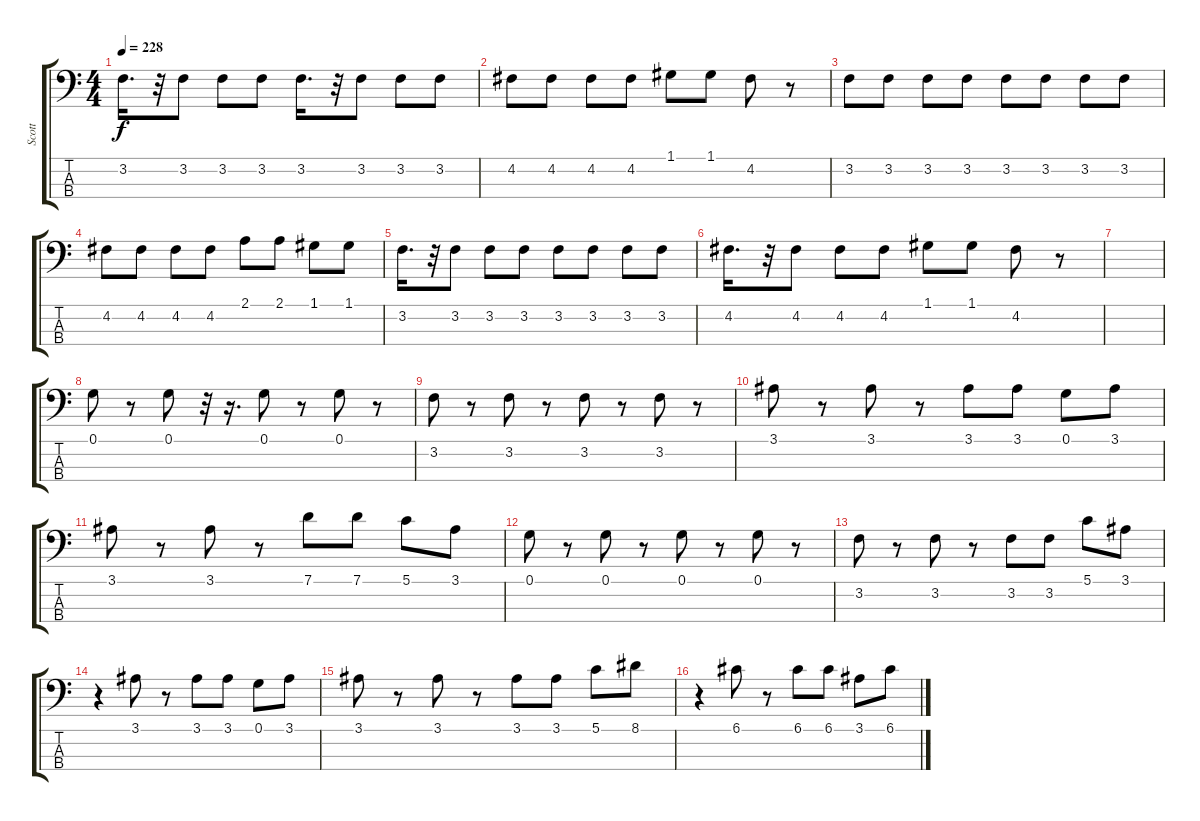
\track ("Scott" "Scott") {instrument electricbassfinger}
\staff {score tabs}
\tuning (G2 D2 A1 E1) {hide}
\ts (4 4)
\tempo 228
\clef f4
\ks c
3.2.16{d dy f} r.32 3.2.8 3.2.8 3.2.8 3.2.16{d} r.32 3.2.8 3.2.8 3.2.8 |
4.2.8 4.2.8 4.2.8 4.2.8 1.1.8 1.1.8 4.2.8 r.8 |
3.2.8 3.2.8 3.2.8 3.2.8 3.2.8 3.2.8 3.2.8 3.2.8 |
4.2.8 4.2.8 4.2.8 4.2.8 2.1.8 2.1.8 1.1.8 1.1.8 |
3.2.16{d} r.32 3.2.8 3.2.8 3.2.8 3.2.8 3.2.8 3.2.8 3.2.8 |
4.2.16{d} r.32 4.2.8 4.2.8 4.2.8 1.1.8 1.1.8 4.2.8 r.8 |
|
0.1.8 r.8 0.1.8 r.32 r.16{d} 0.1.8 r.8 0.1.8 r.8 |
3.2.8 r.8 3.2.8 r.8 3.2.8 r.8 3.2.8 r.8 |
3.1.8 r.8 3.1.8 r.8 3.1.8 3.1.8 0.1.8 3.1.8 |
3.1.8 r.8 3.1.8 r.8 7.1.8 7.1.8 5.1.8 3.1.8 |
0.1.8 r.8 0.1.8 r.8 0.1.8 r.8 0.1.8 r.8 |
3.2.8 r.8 3.2.8 r.8 3.2.8 3.2.8 5.1.8 3.1.8 |
r.4 3.1.8 r.8 3.1.8 3.1.8 0.1.8 3.1.8 |
3.1.8 r.8 3.1.8 r.8 3.1.8 3.1.8 5.1.8 8.1.8 |
r.4 6.1.8 r.8 6.1.8 6.1.8 3.1.8 6.1.8
